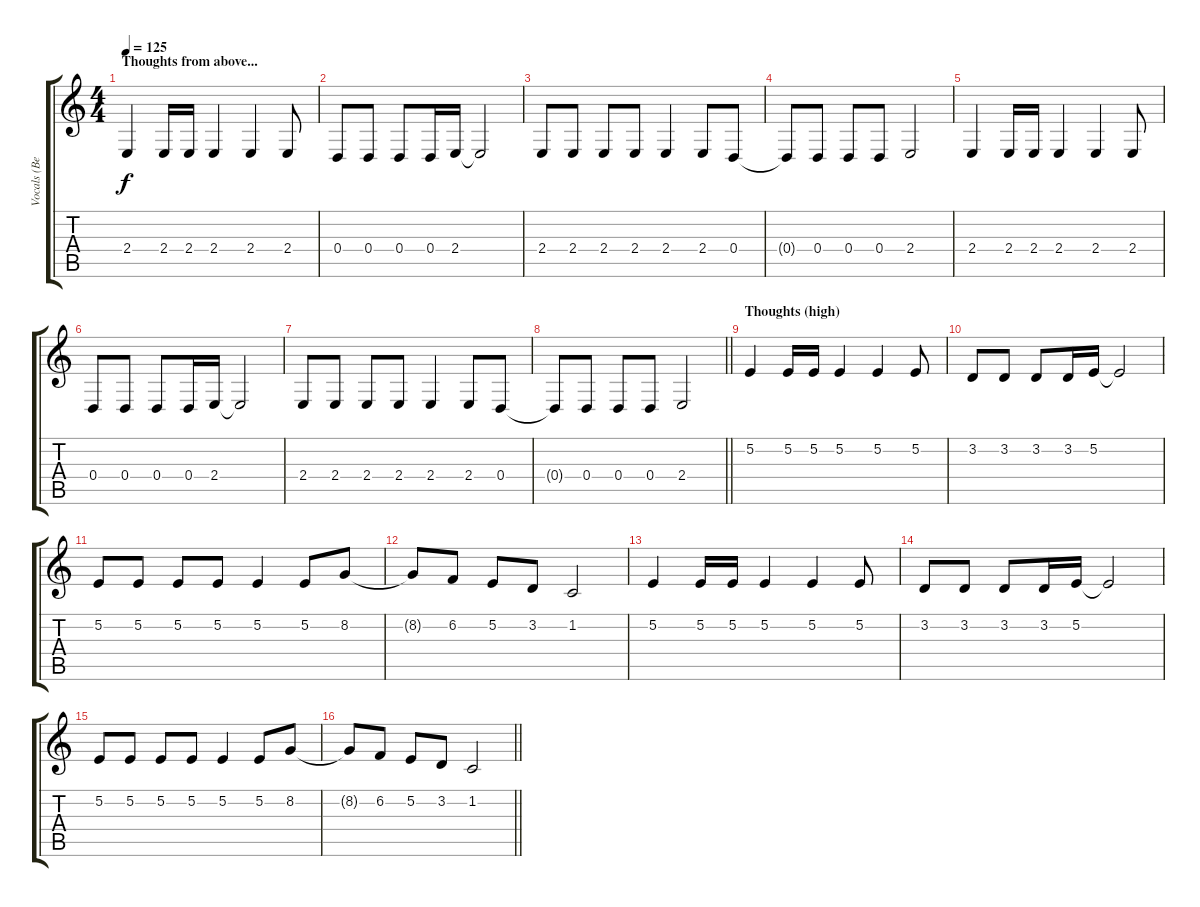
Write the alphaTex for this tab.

\track ("Vocals (Bernard)" "Vocals (Be") {instrument lead1square}
\staff {score tabs}
\tuning (E4 B3 G3 D3 A2 E2) {hide}
\ts (4 4)
\section ("" "Thoughts from above...")
\tempo 125
\clef g2
\ks c
2.4.4{dy f} 2.4.16 2.4.16 2.4.4 2.4.4 2.4.8 |
0.4.8 0.4.8 0.4.8 0.4.16 2.4.16 2.4{t}.2 |
2.4.8 2.4.8 2.4.8 2.4.8 2.4.4 2.4.8 0.4.8 |
0.4{t}.8 0.4.8 0.4.8 0.4.8 2.4.2 |
2.4.4 2.4.16 2.4.16 2.4.4 2.4.4 2.4.8 |
0.4.8 0.4.8 0.4.8 0.4.16 2.4.16 2.4{t}.2 |
2.4.8 2.4.8 2.4.8 2.4.8 2.4.4 2.4.8 0.4.8 |
\barLineRight lightlight
0.4{t}.8 0.4.8 0.4.8 0.4.8 2.4.2 |
\section ("" "Thoughts (high)")
5.2.4 5.2.16 5.2.16 5.2.4 5.2.4 5.2.8 |
3.2.8 3.2.8 3.2.8 3.2.16 5.2.16 5.2{t}.2 |
5.2.8 5.2.8 5.2.8 5.2.8 5.2.4 5.2.8 8.2.8 |
8.2{t}.8 6.2.8 5.2.8 3.2.8 1.2.2 |
5.2.4 5.2.16 5.2.16 5.2.4 5.2.4 5.2.8 |
3.2.8 3.2.8 3.2.8 3.2.16 5.2.16 5.2{t}.2 |
5.2.8 5.2.8 5.2.8 5.2.8 5.2.4 5.2.8 8.2.8 |
\barLineRight lightlight
8.2{t}.8 6.2.8 5.2.8 3.2.8 1.2.2
